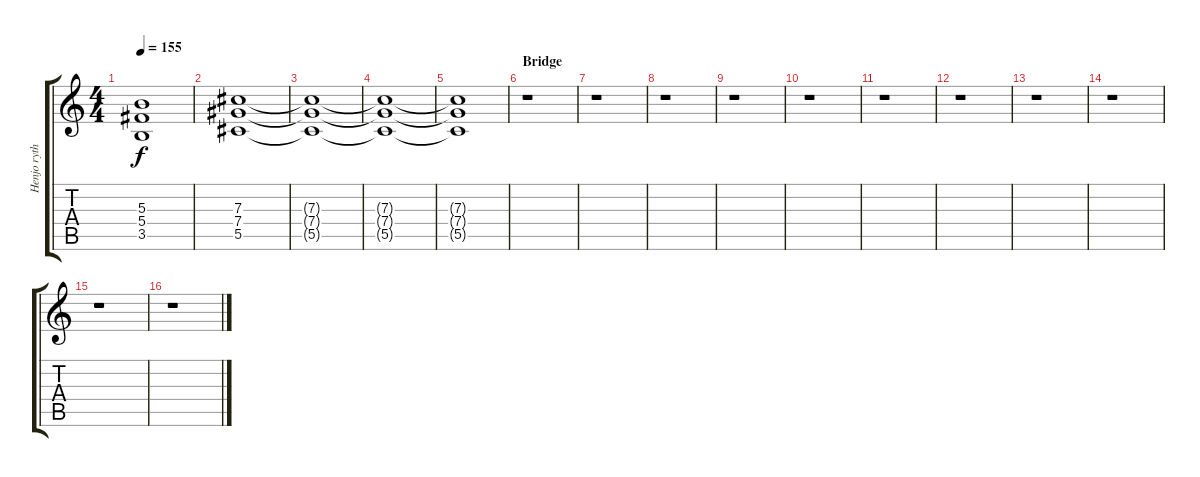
\track ("Henjo rythm" "Henjo ryth") {instrument distortionguitar}
\staff {score tabs}
\tuning (Eb4 Bb3 Gb3 Db3 Ab2 Eb2) {hide}
\ts (4 4)
\tempo 155
\clef g2
\ks c
(5.3 5.4 3.5).1{dy f} |
(7.3 7.4 5.5).1 |
(7.3{t} 7.4{t} 5.5{t}).1 |
(7.3{t} 7.4{t} 5.5{t}).1 |
(7.3{t} 7.4{t} 5.5{t}).1{volume 16} |
\section ("" "Bridge")
r.1 |
r.1 |
r.1 |
r.1 |
r.1 |
r.1 |
r.1 |
r.1 |
r.1 |
r.1 |
r.1
